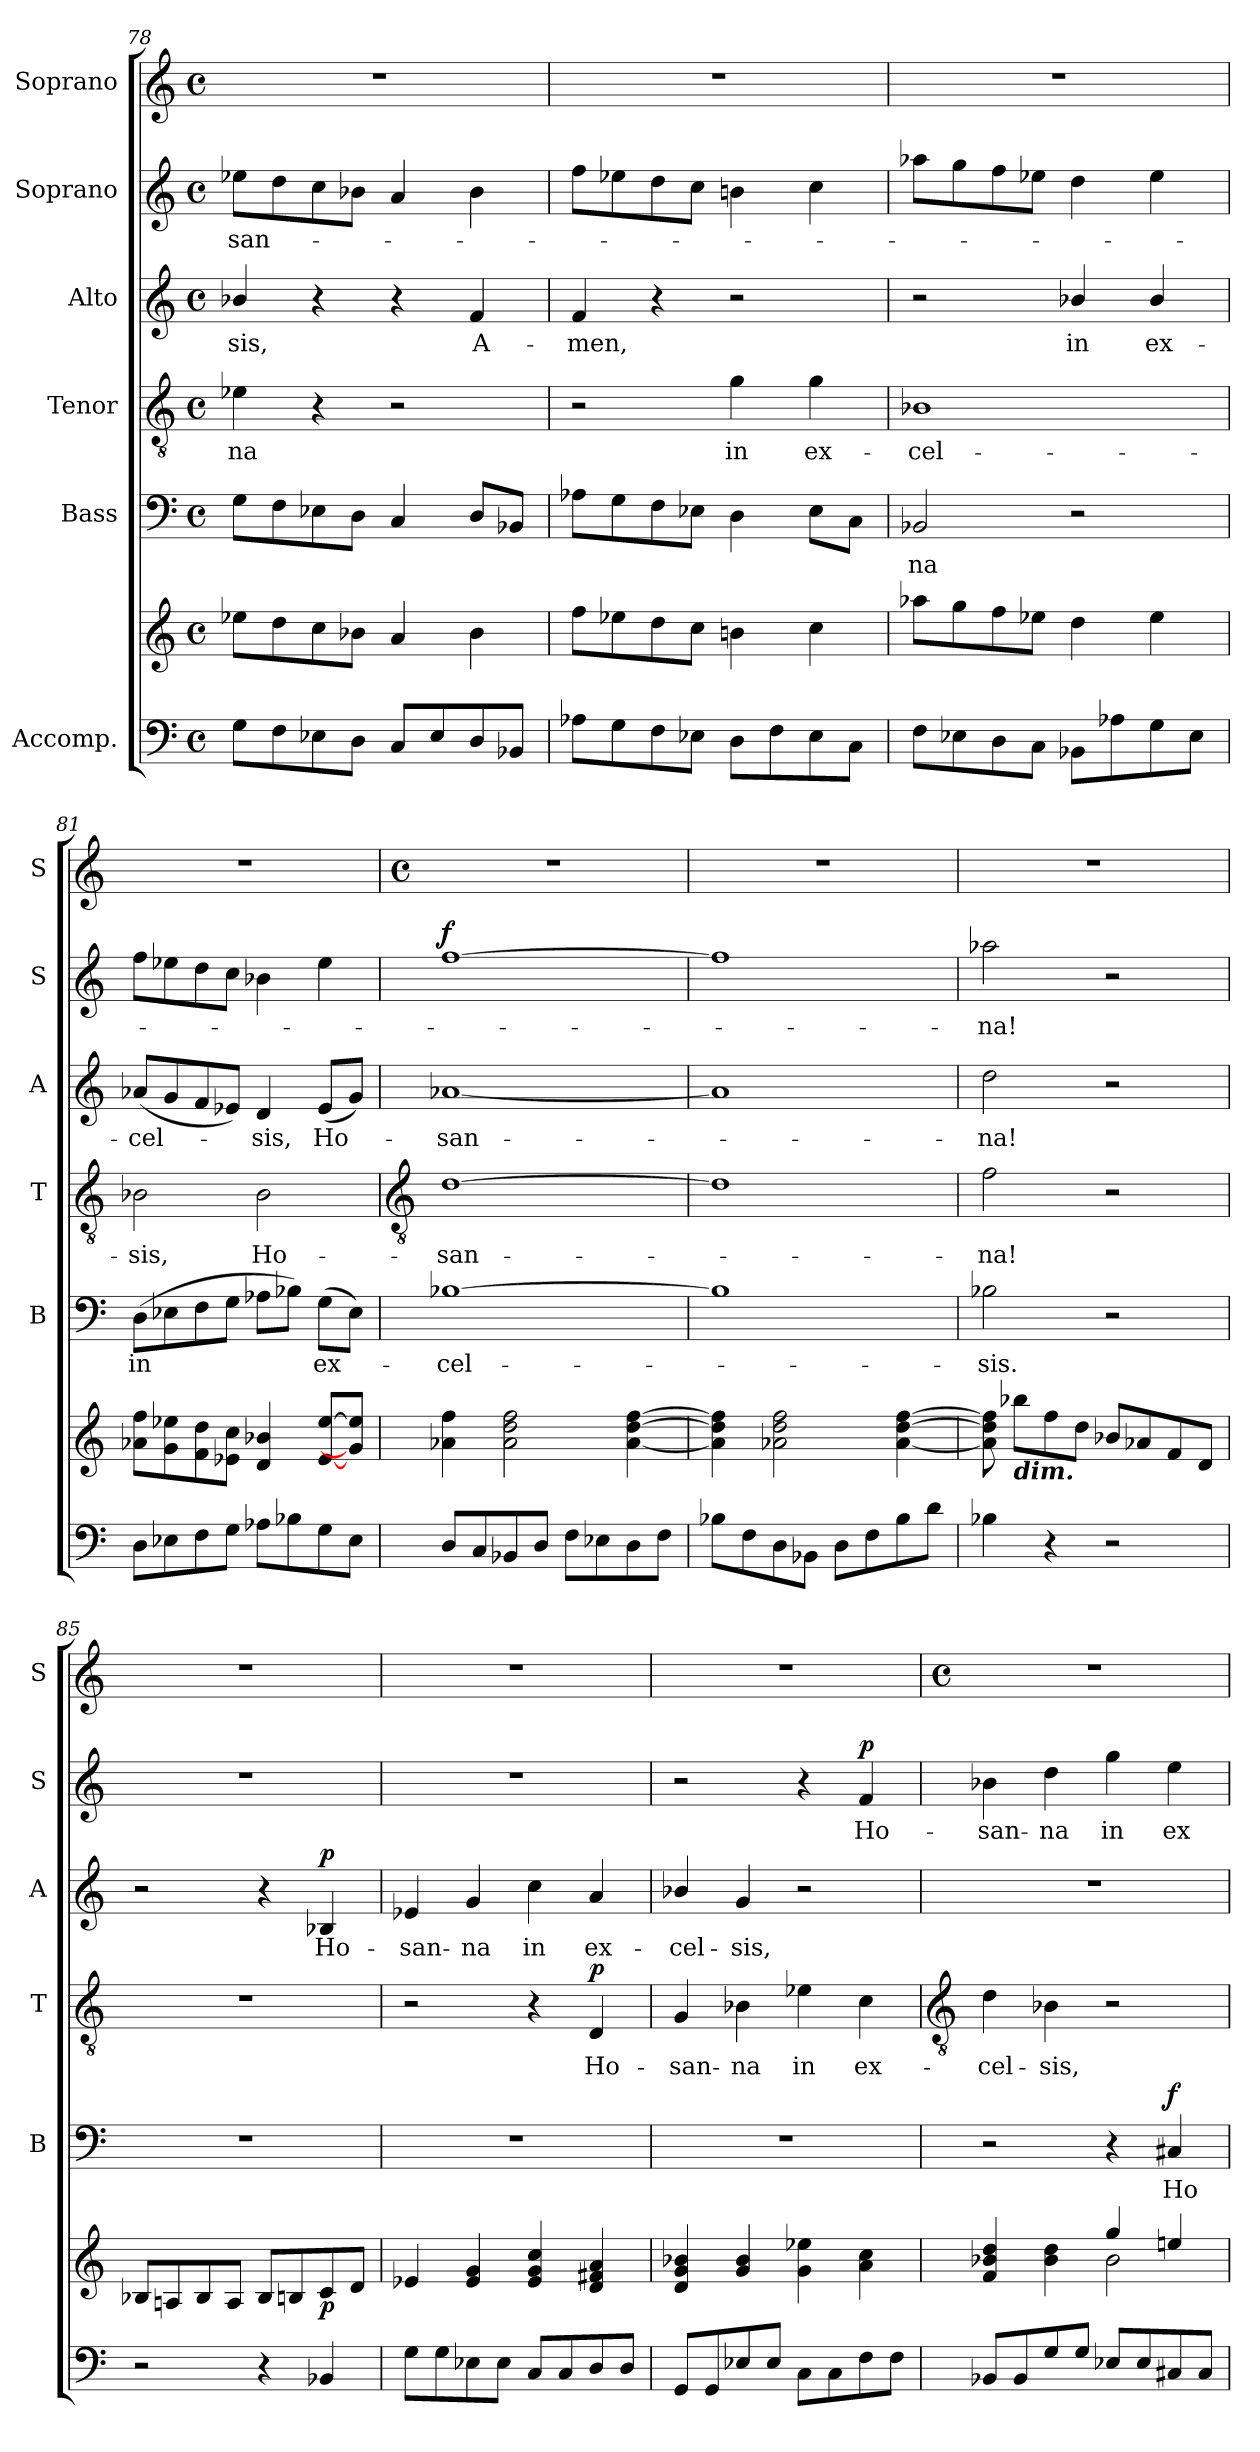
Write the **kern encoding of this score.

**kern	**kern	**dynam	**kern	**text	**dynam	**kern	**text	**dynam	**kern	**text	**dynam	**kern	**text	**dynam	**kern
*part6	*part6	*part6	*part5	*part5	*part5	*part4	*part4	*part4	*part3	*part3	*part3	*part2	*part2	*part2	*part1
*staff7	*staff6	*staff6/7	*staff5	*staff5	*staff5	*staff4	*staff4	*staff4	*staff3	*staff3	*staff3	*staff2	*staff2	*staff2	*staff1
*I"Accomp.	*	*	*I"Bass	*	*	*I"Tenor	*	*	*I"Alto	*	*	*I"Soprano	*	*	*I"Soprano
*	*	*	*I'B	*	*	*I'T	*	*	*I'A	*	*	*I'S	*	*	*I'S
*clefF4	*clefG2	*	*clefF4	*	*	*clefGv2	*	*	*clefG2	*	*	*clefG2	*	*	*clefG2
*k[]	*k[]	*	*k[]	*	*	*k[]	*	*	*k[]	*	*	*k[]	*	*	*k[]
*C:	*C:	*	*C:	*	*	*C:	*	*	*C:	*	*	*C:	*	*	*C:
*M4/4	*M4/4	*	*M4/4	*	*	*M4/4	*	*	*M4/4	*	*	*M4/4	*	*	*M4/4
*met(c)	*met(c)	*	*met(c)	*	*	*met(c)	*	*	*met(c)	*	*	*met(c)	*	*	*met(c)
=78	=78	=78	=78	=78	=78	=78	=78	=78	=78	=78	=78	=78	=78	=78	=78
!	!	!	!	!	!	!	!LO:LY:b	!	!	!LO:LY:b	!	!	!LO:LY:b	!	!
8GL	8ee-XL	.	8GL	.	.	4e-X	-na	.	4b-X/	sis,	.	8ee-XL	-san-	.	1r
8F	8dd	.	8F	.	.	.	.	.	.	.	.	8dd	.	.	.
8E-X	8cc	.	8E-X	.	.	4r	.	.	4r	.	.	8cc	.	.	.
8DJ	8b-XJ	.	8DJ	.	.	.	.	.	.	.	.	8b-XJ	.	.	.
8CL	4a	.	4C	.	.	2r	.	.	4r	.	.	4a	.	.	.
8E-	.	.	.	.	.	.	.	.	.	.	.	.	.	.	.
!	!	!	!	!	!	!	!	!	!	!LO:LY:b	!	!	!	!	!
8D	4b-	.	8DL	.	.	.	.	.	4f	A-	.	4b-	.	.	.
8BB-XJ	.	.	8BB-XJ	.	.	.	.	.	.	.	.	.	.	.	.
=79	=79	=79	=79	=79	=79	=79	=79	=79	=79	=79	=79	=79	=79	=79	=79
!	!	!	!	!	!	!	!	!	!	!LO:LY:b	!	!	!	!	!
8A-XL	8ffL	.	8A-XL	.	.	2r	.	.	4f	-men,	.	8ffL	.	.	1r
8G	8ee-X	.	8G	.	.	.	.	.	.	.	.	8ee-X	.	.	.
8F	8dd	.	8F	.	.	.	.	.	4r	.	.	8dd	.	.	.
8E-XJ	8ccJ	.	8E-XJ	.	.	.	.	.	.	.	.	8ccJ	.	.	.
!	!	!	!	!	!	!	!LO:LY:b	!	!	!	!	!	!	!	!
8DL	4bn	.	4D	.	.	4g	in	.	2r	.	.	4bn	.	.	.
8F	.	.	.	.	.	.	.	.	.	.	.	.	.	.	.
!	!	!	!	!	!	!	!LO:LY:b	!	!	!	!	!	!	!	!
8E-	4cc	.	8E-L	.	.	4g	ex-	.	.	.	.	4cc	.	.	.
8CJ	.	.	8CJ	.	.	.	.	.	.	.	.	.	.	.	.
=80	=80	=80	=80	=80	=80	=80	=80	=80	=80	=80	=80	=80	=80	=80	=80
!	!	!	!	!LO:LY:b	!	!	!LO:LY:b	!	!	!	!	!	!	!	!
8FL	8aa-XL	.	2BB-X	na	.	1B-X	-cel-	.	2r	.	.	8aa-XL	.	.	1r
8E-X	8gg	.	.	.	.	.	.	.	.	.	.	8gg	.	.	.
8D	8ff	.	.	.	.	.	.	.	.	.	.	8ff	.	.	.
8CJ	8ee-XJ	.	.	.	.	.	.	.	.	.	.	8ee-XJ	.	.	.
!	!	!	!	!	!	!	!	!	!	!LO:LY:b	!	!	!	!	!
8BB-XL	4dd	.	2r	.	.	.	.	.	4b-X/	in	.	4dd	.	.	.
8A-X	.	.	.	.	.	.	.	.	.	.	.	.	.	.	.
!	!	!	!	!	!	!	!	!	!	!LO:LY:b	!	!	!	!	!
8G	4ee-	.	.	.	.	.	.	.	4b-/	ex-	.	4ee-	.	.	.
8E-J	.	.	.	.	.	.	.	.	.	.	.	.	.	.	.
=81	=81	=81	=81	=81	=81	=81	=81	=81	=81	=81	=81	=81	=81	=81	=81
!	!	!	!	!LO:LY:b	!	!	!LO:LY:b	!	!	!LO:LY:b	!	!	!	!	!
8DL	8a-X 8ffL	.	(>8DL	in	.	2B-X	-sis,	.	(<8a-XL	-cel-	.	8ffL	.	.	1r
8E-X	8g 8ee-X	.	8E-X	.	.	.	.	.	8g	.	.	8ee-X	.	.	.
8F	8f 8dd	.	8F	.	.	.	.	.	8f	.	.	8dd	.	.	.
8GJ	8e-X 8ccJ	.	8GJ	.	.	.	.	.	8e-XJ)	.	.	8ccJ	.	.	.
!	!	!	!	!	!	!	!LO:LY:b	!	!	!LO:LY:b	!	!	!	!	!
8A-XL	4d 4b-X	.	8A-XL	.	.	2B-	Ho-	.	4d	sis,	.	4b-X	.	.	.
8B-X	.	.	8B-XJ)	.	.	.	.	.	.	.	.	.	.	.	.
!	!	!	!	!LO:LY:b	!	!	!	!	!	!LO:LY:b	!	!	!	!	!
8G	[8e- [8ee-L	.	(>8GL	ex-	.	.	.	.	(<8e-L	Ho-	.	4ee-	.	.	.
8E-J	8g] 8ee-]J	.	8E-J)	.	.	.	.	.	8gJ)	.	.	.	.	.	.
!!LO:LB:g=z
=82	=82	=82	=82	=82	=82	=82	=82	=82	=82	=82	=82	=82	=82	=82	=82
*	*	*	*	*	*	*clefGv2	*	*	*	*	*	*	*	*	*
*	*	*	*	*	*	*	*	*	*	*	*	*	*	*	*M4/4
*	*	*	*	*	*	*	*	*	*	*	*	*	*	*	*met(c)
!	!	!	!	!LO:LY:b	!	!	!LO:LY:b	!	!	!LO:LY:b	!	!	!	!LO:DY:b	!
8DL	4a-X 4ff	.	[1B-X	cel-	.	[1d	-san-	.	[1a-X	san-	.	[1ff	.	f	1r
8C	.	.	.	.	.	.	.	.	.	.	.	.	.	.	.
8BB-X	2a- 2dd 2ff	.	.	.	.	.	.	.	.	.	.	.	.	.	.
8DJ	.	.	.	.	.	.	.	.	.	.	.	.	.	.	.
8FL	.	.	.	.	.	.	.	.	.	.	.	.	.	.	.
8E-X	.	.	.	.	.	.	.	.	.	.	.	.	.	.	.
8D	[4a- [4dd [4ff	.	.	.	.	.	.	.	.	.	.	.	.	.	.
8FJ	.	.	.	.	.	.	.	.	.	.	.	.	.	.	.
=83	=83	=83	=83	=83	=83	=83	=83	=83	=83	=83	=83	=83	=83	=83	=83
8B-XL	4a-] 4dd] 4ff]	.	1B-]	.	.	1d]	.	.	1a-]	.	.	1ff]	.	.	1r
8F	.	.	.	.	.	.	.	.	.	.	.	.	.	.	.
8D	2a- 2dd 2ff	.	.	.	.	.	.	.	.	.	.	.	.	.	.
8BB-XJ	.	.	.	.	.	.	.	.	.	.	.	.	.	.	.
8DL	.	.	.	.	.	.	.	.	.	.	.	.	.	.	.
8F	.	.	.	.	.	.	.	.	.	.	.	.	.	.	.
8B-	[4a- [4dd [4ff	.	.	.	.	.	.	.	.	.	.	.	.	.	.
8dJ	.	.	.	.	.	.	.	.	.	.	.	.	.	.	.
=84	=84	=84	=84	=84	=84	=84	=84	=84	=84	=84	=84	=84	=84	=84	=84
!	!	!	!	!LO:LY:b	!	!	!LO:LY:b	!	!	!LO:LY:b	!	!	!LO:LY:b	!	!
4B-X	8a-] 8dd] 8ff]	.	2B-X	sis.	.	2f	na!	.	2dd	na!	.	2aa-X	na!	.	1r
!	!LO:TX:b:Bi:t=dim.	!	!	!	!	!	!	!	!	!	!	!	!	!	!
.	8bb-XL	.	.	.	.	.	.	.	.	.	.	.	.	.	.
4r	8ff	.	.	.	.	.	.	.	.	.	.	.	.	.	.
.	8ddJ	.	.	.	.	.	.	.	.	.	.	.	.	.	.
2r	8b-XL	.	2r	.	.	2r	.	.	2r	.	.	2r	.	.	.
.	8a-	.	.	.	.	.	.	.	.	.	.	.	.	.	.
.	8f	.	.	.	.	.	.	.	.	.	.	.	.	.	.
.	8dJ	.	.	.	.	.	.	.	.	.	.	.	.	.	.
=85	=85	=85	=85	=85	=85	=85	=85	=85	=85	=85	=85	=85	=85	=85	=85
2r	8B-XL	.	1r	.	.	1r	.	.	2r	.	.	1r	.	.	1r
.	8An	.	.	.	.	.	.	.	.	.	.	.	.	.	.
.	8B-	.	.	.	.	.	.	.	.	.	.	.	.	.	.
.	8AJ	.	.	.	.	.	.	.	.	.	.	.	.	.	.
4r	8B-L	.	.	.	.	.	.	.	4r	.	.	.	.	.	.
.	8Bn	.	.	.	.	.	.	.	.	.	.	.	.	.	.
!	!	!LO:DY:b	!	!	!	!	!	!	!	!LO:LY:b	!LO:DY:b	!	!	!	!
4BB-X	8c	p	.	.	.	.	.	.	4B-X	Ho-	p	.	.	.	.
.	8dJ	.	.	.	.	.	.	.	.	.	.	.	.	.	.
=86	=86	=86	=86	=86	=86	=86	=86	=86	=86	=86	=86	=86	=86	=86	=86
!	!	!	!	!	!	!	!	!	!	!LO:LY:b	!	!	!	!	!
8GL	4e-X	.	1r	.	.	2r	.	.	4e-X	-san-	.	1r	.	.	1r
8G	.	.	.	.	.	.	.	.	.	.	.	.	.	.	.
!	!	!	!	!	!	!	!	!	!	!LO:LY:b	!	!	!	!	!
8E-X	4e- 4g	.	.	.	.	.	.	.	4g	-na	.	.	.	.	.
8E-J	.	.	.	.	.	.	.	.	.	.	.	.	.	.	.
!	!	!	!	!	!	!	!	!	!	!LO:LY:b	!	!	!	!	!
8CL	4e- 4g 4cc	.	.	.	.	4r	.	.	4cc	in	.	.	.	.	.
8C	.	.	.	.	.	.	.	.	.	.	.	.	.	.	.
!	!	!	!	!	!	!	!LO:LY:b	!LO:DY:b	!	!LO:LY:b	!	!	!	!	!
8D	4d 4f#X 4a	.	.	.	.	4D	Ho-	p	4a	ex-	.	.	.	.	.
8DJ	.	.	.	.	.	.	.	.	.	.	.	.	.	.	.
=87	=87	=87	=87	=87	=87	=87	=87	=87	=87	=87	=87	=87	=87	=87	=87
!	!	!	!	!	!	!	!LO:LY:b	!	!	!LO:LY:b	!	!	!	!	!
8GGL	4d 4g 4b-X	.	1r	.	.	4G	-san-	.	4b-X/	-cel-	.	2r	.	.	1r
8GG	.	.	.	.	.	.	.	.	.	.	.	.	.	.	.
!	!	!	!	!	!	!	!LO:LY:b	!	!	!LO:LY:b	!	!	!	!	!
8E-X	4g 4b-	.	.	.	.	4B-X	-na	.	4g	-sis,	.	.	.	.	.
8E-J	.	.	.	.	.	.	.	.	.	.	.	.	.	.	.
!	!	!	!	!	!	!	!LO:LY:b	!	!	!	!	!	!	!	!
8CL	4g 4ee-X	.	.	.	.	4e-X	in	.	2r	.	.	4r	.	.	.
8C	.	.	.	.	.	.	.	.	.	.	.	.	.	.	.
!	!	!	!	!	!	!	!LO:LY:b	!	!	!	!	!	!LO:LY:b	!LO:DY:b	!
8F	4a 4cc	.	.	.	.	4c	ex-	.	.	.	.	4f	Ho-	p	.
8FJ	.	.	.	.	.	.	.	.	.	.	.	.	.	.	.
!!LO:LB:g=z
=88	=88	=88	=88	=88	=88	=88	=88	=88	=88	=88	=88	=88	=88	=88	=88
*	*	*	*	*	*	*clefGv2	*	*	*	*	*	*	*	*	*
*	*	*	*	*	*	*	*	*	*	*	*	*	*	*	*M4/4
*	*	*	*	*	*	*	*	*	*	*	*	*	*	*	*met(c)
*^	*^	*	*	*	*	*	*	*	*	*	*	*	*	*	*
!	!	!	!	!	!	!	!	!	!LO:LY:b	!	!	!	!	!	!LO:LY:b	!	!
8BB-XL	1ryy	4f 4b-X 4dd	2ryy	.	2r	.	.	4d	-cel-	.	1r	.	.	4b-X	-san-	.	1r
8BB-	.	.	.	.	.	.	.	.	.	.	.	.	.	.	.	.	.
!	!	!	!	!	!	!	!	!	!LO:LY:b	!	!	!	!	!	!LO:LY:b	!	!
8G	.	4b- 4dd	.	.	.	.	.	4B-X	-sis,	.	.	.	.	4dd	-na	.	.
8GJ	.	.	.	.	.	.	.	.	.	.	.	.	.	.	.	.	.
!	!	!	!	!	!	!	!	!	!	!	!	!	!	!	!LO:LY:b	!	!
8E-XL	.	4gg/	2b-\	.	4r	.	.	2r	.	.	.	.	.	4gg	in	.	.
8E-	.	.	.	.	.	.	.	.	.	.	.	.	.	.	.	.	.
!	!	!	!	!	!	!LO:LY:b	!LO:DY:b	!	!	!	!	!	!	!	!LO:LY:b	!	!
8C#X	.	4een/	.	.	4C#X	Ho-	f	.	.	.	.	.	.	4ee	ex-	.	.
8C#J	.	.	.	.	.	.	.	.	.	.	.	.	.	.	.	.	.
*v	*v	*	*	*	*	*	*	*	*	*	*	*	*	*	*	*	*
*	*v	*v	*	*	*	*	*	*	*	*	*	*	*	*	*	*
=	=	=	=	=	=	=	=	=	=	=	=	=	=	=	=
*-	*-	*-	*-	*-	*-	*-	*-	*-	*-	*-	*-	*-	*-	*-	*-
